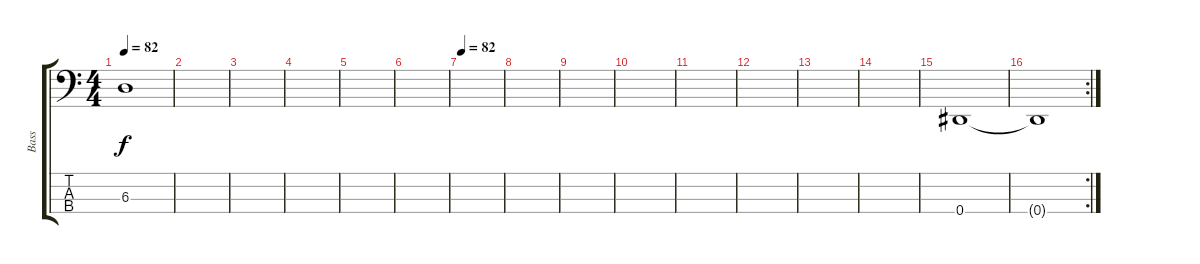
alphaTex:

\track ("Bass" "Bass") {instrument electricbassfinger}
\staff {score tabs}
\tuning (Gb2 Db2 Ab1 Eb1) {hide}
\ts (4 4)
\tempo 82
\clef f4
\ks c
6.3{t}.1{dy f} |
|
|
|
|
|
\tempo 82
|
|
|
|
|
|
|
|
0.4.1 |
\rc 2
0.4{t}.1
